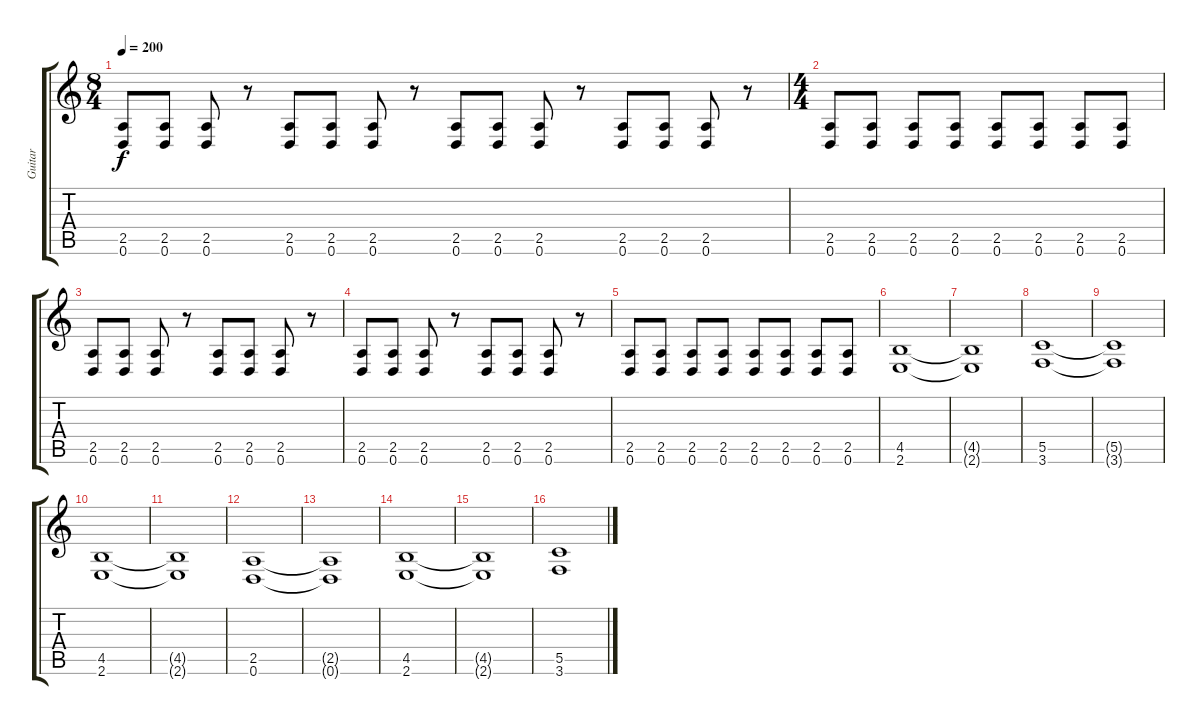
\track ("Guitar" "Guitar") {instrument distortionguitar}
\staff {score tabs}
\tuning (D4 A3 F3 C3 G2 D2) {hide}
\ts (8 4)
\section ("" "")
\tempo 200
\tempo 262
\tempo 200
\clef g2
\ks c
(2.5 0.6).8{dy f instrument distortionguitar} (2.5 0.6).8 (2.5 0.6).8 r.8 (2.5 0.6).8 (2.5 0.6).8 (2.5 0.6).8 r.8 (2.5 0.6).8 (2.5 0.6).8 (2.5 0.6).8 r.8 (2.5 0.6).8 (2.5 0.6).8 (2.5 0.6).8 r.8 |
\ts (4 4)
(2.5 0.6).8 (2.5 0.6).8 (2.5 0.6).8 (2.5 0.6).8 (2.5 0.6).8 (2.5 0.6).8 (2.5 0.6).8 (2.5 0.6).8 |
\section ("" "")
(2.5 0.6).8 (2.5 0.6).8 (2.5 0.6).8 r.8 (2.5 0.6).8 (2.5 0.6).8 (2.5 0.6).8 r.8 |
(2.5 0.6).8 (2.5 0.6).8 (2.5 0.6).8 r.8 (2.5 0.6).8 (2.5 0.6).8 (2.5 0.6).8 r.8 |
(2.5 0.6).8 (2.5 0.6).8 (2.5 0.6).8 (2.5 0.6).8 (2.5 0.6).8 (2.5 0.6).8 (2.5 0.6).8 (2.5 0.6).8 |
(4.5 2.6).1 |
(4.5{t} 2.6{t}).1 |
(5.5 3.6).1 |
(5.5{t} 3.6{t}).1 |
(4.5 2.6).1 |
(4.5{t} 2.6{t}).1 |
(2.5 0.6).1 |
(2.5{t} 0.6{t}).1 |
(4.5 2.6).1 |
(4.5{t} 2.6{t}).1 |
(5.5 3.6).1
